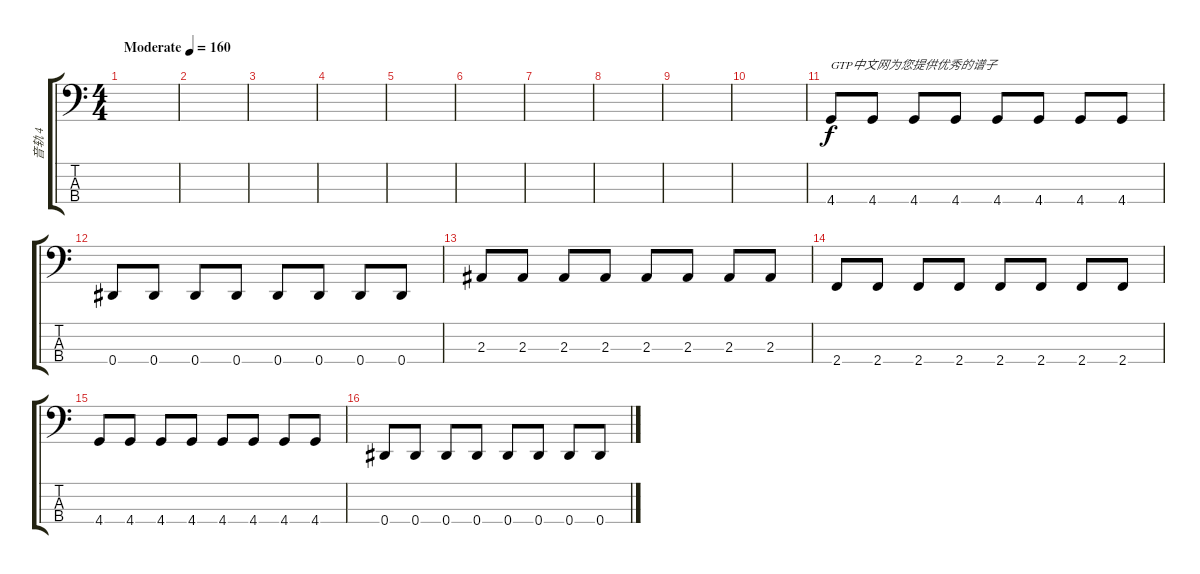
\track ("音轨 4" "音轨 4") {instrument electricbassfinger}
\staff {score tabs}
\tuning (Gb2 Db2 Ab1 Eb1) {hide}
\ts (4 4)
\tempo (160 "Moderate")
\clef f4
\ks c
|
|
|
|
|
|
|
|
|
|
4.4.8{txt "GTP中文网为您提供优秀的谱子"} 4.4.8 4.4.8 4.4.8 4.4.8 4.4.8 4.4.8 4.4.8 |
0.4.8 0.4.8 0.4.8 0.4.8 0.4.8 0.4.8 0.4.8 0.4.8 |
2.3.8 2.3.8 2.3.8 2.3.8 2.3.8 2.3.8 2.3.8 2.3.8 |
2.4.8 2.4.8 2.4.8 2.4.8 2.4.8 2.4.8 2.4.8 2.4.8 |
4.4.8 4.4.8 4.4.8 4.4.8 4.4.8 4.4.8 4.4.8 4.4.8 |
0.4.8 0.4.8 0.4.8 0.4.8 0.4.8 0.4.8 0.4.8 0.4.8
